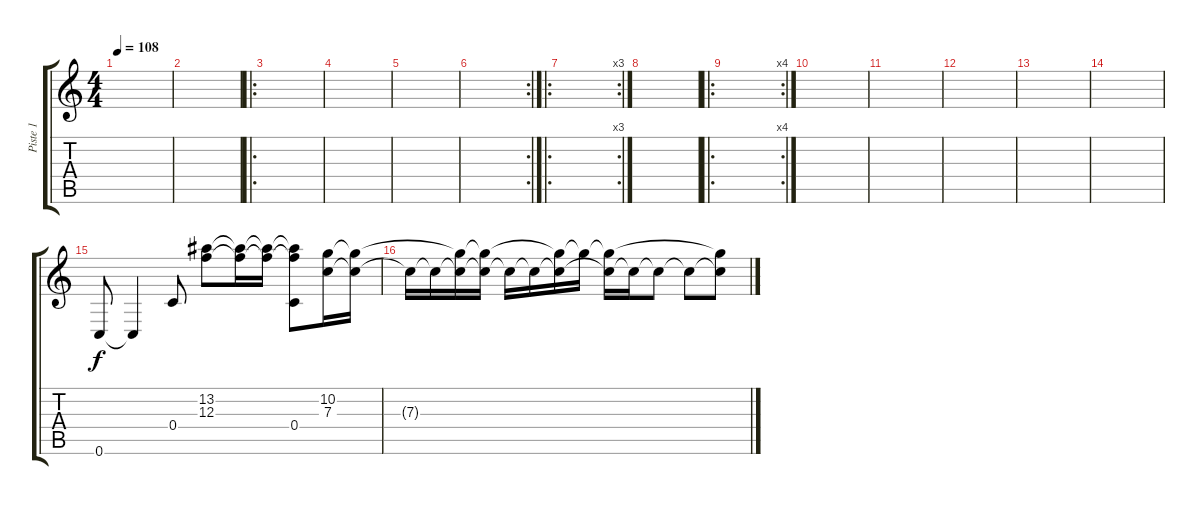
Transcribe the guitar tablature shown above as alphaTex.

\track ("Piste 1" "Piste 1") {instrument electricguitarclean}
\staff {score tabs}
\tuning (D4 A3 F3 C3 G2 C2) {hide}
\ts (4 4)
\tempo 108
\clef g2
\ks c
|
|
\ro
|
|
|
\rc 2
|
\ro
\rc 3
|
|
\ro
\rc 4
|
|
|
|
|
|
0.6.8 0.6{t}.4 0.4.8 (13.2 12.3).8 (13.2{t} 12.3{t}).16 (13.2{t} 12.3{t}).16 (13.2{t} 12.3{t} 0.4).8 (10.2 7.3).16 (10.2{t} 7.3{t}).16 |
7.3{t}.16 7.3{t}.16 (10.2{t} 7.3{t}).16 (10.2{t} 7.3{t}).16 7.3{t}.16 7.3{t}.16 (10.2{t} 7.3{t}).16 10.2{t}.16 (10.2{t} 7.3{t}).16 7.3{t}.16 7.3{t}.8 7.3{t}.8 (10.2{t} 7.3{t}).8
